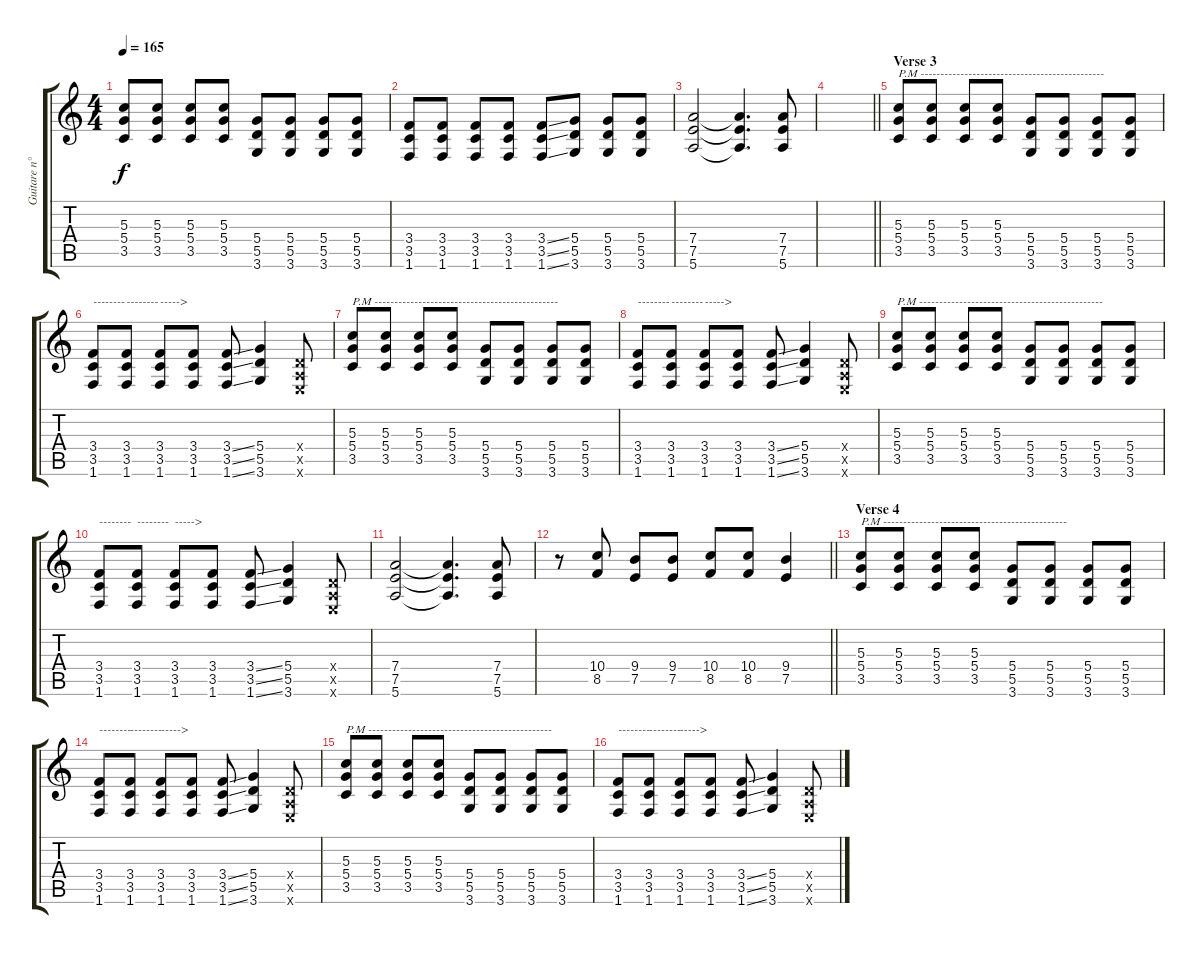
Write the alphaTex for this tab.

\track ("Guitare n°1" "Guitare n°") {instrument distortionguitar}
\staff {score tabs}
\tuning (E4 B3 G3 D3 A2 E2) {hide}
\ts (4 4)
\tempo 165
\clef g2
\ks c
(5.3 5.4 3.5).8{dy f} (5.3 5.4 3.5).8 (5.3 5.4 3.5).8 (5.3 5.4 3.5).8 (5.4 5.5 3.6).8 (5.4 5.5 3.6).8 (5.4 5.5 3.6).8 (5.4 5.5 3.6).8 |
(3.4 3.5 1.6).8 (3.4 3.5 1.6).8 (3.4 3.5 1.6).8 (3.4 3.5 1.6).8 (3.4{ss} 3.5{ss} 1.6{ss}).8 (5.4 5.5 3.6).8 (5.4 5.5 3.6).8 (5.4 5.5 3.6).8 |
(7.4 7.5 5.6).2 (7.4{t} 7.5{t} 5.6{t}).4{d} (7.4 7.5 5.6).8 |
\barLineRight lightlight
|
\section ("" "Verse 3")
(5.3 5.4 3.5).8{txt "P.M ----------------------------------------------" volume 11} (5.3 5.4 3.5).8 (5.3 5.4 3.5).8 (5.3 5.4 3.5).8 (5.4 5.5 3.6).8 (5.4 5.5 3.6).8 (5.4 5.5 3.6).8 (5.4 5.5 3.6).8 |
(3.4 3.5 1.6).8{txt "--------"} (3.4 3.5 1.6).8{txt "--------"} (3.4 3.5 1.6).8{txt "----->"} (3.4 3.5 1.6).8 (3.4{ss} 3.5{ss} 1.6{ss}).8{volume 12} (5.4 5.5 3.6).4 (0.4{x} 0.5{x} 0.6{x}).8 |
(5.3 5.4 3.5).8{txt "P.M ----------------------------------------------" volume 11} (5.3 5.4 3.5).8 (5.3 5.4 3.5).8 (5.3 5.4 3.5).8 (5.4 5.5 3.6).8 (5.4 5.5 3.6).8 (5.4 5.5 3.6).8 (5.4 5.5 3.6).8 |
(3.4 3.5 1.6).8{txt "--------"} (3.4 3.5 1.6).8{txt "--------"} (3.4 3.5 1.6).8{txt "----->"} (3.4 3.5 1.6).8 (3.4{ss} 3.5{ss} 1.6{ss}).8{volume 12} (5.4 5.5 3.6).4 (0.4{x} 0.5{x} 0.6{x}).8 |
(5.3 5.4 3.5).8{txt "P.M ----------------------------------------------" volume 11} (5.3 5.4 3.5).8 (5.3 5.4 3.5).8 (5.3 5.4 3.5).8 (5.4 5.5 3.6).8 (5.4 5.5 3.6).8 (5.4 5.5 3.6).8 (5.4 5.5 3.6).8 |
(3.4 3.5 1.6).8{txt "--------"} (3.4 3.5 1.6).8{txt "--------"} (3.4 3.5 1.6).8{txt "----->"} (3.4 3.5 1.6).8 (3.4{ss} 3.5{ss} 1.6{ss}).8{volume 12} (5.4 5.5 3.6).4 (0.4{x} 0.5{x} 0.6{x}).8 |
(7.4 7.5 5.6).2 (7.4{t} 7.5{t} 5.6{t}).4{d} (7.4 7.5 5.6).8 |
\barLineRight lightlight
r.8 (10.4 8.5).8 (9.4 7.5).8 (9.4 7.5).8 (10.4 8.5).8 (10.4 8.5).8 (9.4 7.5).4 |
\section ("" "Verse 4")
(5.3 5.4 3.5).8{txt "P.M ----------------------------------------------" volume 11} (5.3 5.4 3.5).8 (5.3 5.4 3.5).8 (5.3 5.4 3.5).8 (5.4 5.5 3.6).8 (5.4 5.5 3.6).8 (5.4 5.5 3.6).8 (5.4 5.5 3.6).8 |
(3.4 3.5 1.6).8{txt "--------"} (3.4 3.5 1.6).8{txt "--------"} (3.4 3.5 1.6).8{txt "----->"} (3.4 3.5 1.6).8 (3.4{ss} 3.5{ss} 1.6{ss}).8{volume 12} (5.4 5.5 3.6).4 (0.4{x} 0.5{x} 0.6{x}).8 |
(5.3 5.4 3.5).8{txt "P.M ----------------------------------------------" volume 11} (5.3 5.4 3.5).8 (5.3 5.4 3.5).8 (5.3 5.4 3.5).8 (5.4 5.5 3.6).8 (5.4 5.5 3.6).8 (5.4 5.5 3.6).8 (5.4 5.5 3.6).8 |
(3.4 3.5 1.6).8{txt "--------"} (3.4 3.5 1.6).8{txt "--------"} (3.4 3.5 1.6).8{txt "----->"} (3.4 3.5 1.6).8 (3.4{ss} 3.5{ss} 1.6{ss}).8{volume 12} (5.4 5.5 3.6).4 (0.4{x} 0.5{x} 0.6{x}).8
